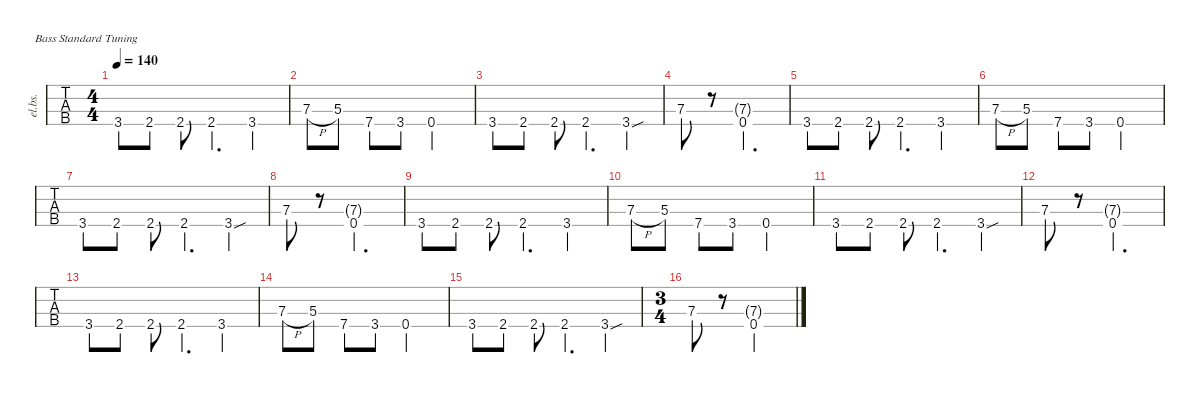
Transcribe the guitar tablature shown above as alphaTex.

\defaultSystemsLayout 4
\hideDynamics
\bracketExtendMode nobrackets
\otherSystemsTrackNameOrientation horizontal
\track ("Bass" "el.bs.") {multiBarRest instrument electricbassfinger}
\staff {tabs}
\tuning (G2 D2 A1 E1)
\ts (4 4)
\tempo 140
\clef f4
\ks c
3.4.8{dy mf} 2.4{acc #}.8 2.4{acc #}.8 2.4{acc #}.4{d} 3.4.4 |
7.3{h}.8 5.3.8 7.4.8 3.4.8 0.4{ac}.2 |
3.4.8 2.4{acc #}.8 2.4{acc #}.8 2.4{acc #}.4{d} 3.4{sou}.4 |
7.3.8 r.8 (7.3{g} 0.4{ac}).2{d} |
3.4.8 2.4{acc #}.8 2.4{acc #}.8 2.4{acc #}.4{d} 3.4.4 |
7.3{h}.8 5.3.8 7.4.8 3.4.8 0.4{ac}.2 |
3.4.8 2.4{acc #}.8 2.4{acc #}.8 2.4{acc #}.4{d} 3.4{sou}.4 |
7.3.8 r.8 (7.3{g} 0.4{ac}).2{d} |
3.4.8 2.4{acc #}.8 2.4{acc #}.8 2.4{acc #}.4{d} 3.4.4 |
7.3{h}.8 5.3.8 7.4.8 3.4.8 0.4{ac}.2 |
3.4.8 2.4{acc #}.8 2.4{acc #}.8 2.4{acc #}.4{d} 3.4{sou}.4 |
7.3.8 r.8 (7.3{g} 0.4{ac}).2{d} |
3.4.8 2.4{acc #}.8 2.4{acc #}.8 2.4{acc #}.4{d} 3.4.4 |
7.3{h}.8 5.3.8 7.4.8 3.4.8 0.4{ac}.2 |
3.4.8 2.4{acc #}.8 2.4{acc #}.8 2.4{acc #}.4{d} 3.4{sou}.4 |
\ts (3 4)
\beaming (8 2 2 2)
7.3.8 r.8 (7.3{g} 0.4{ac}).2
